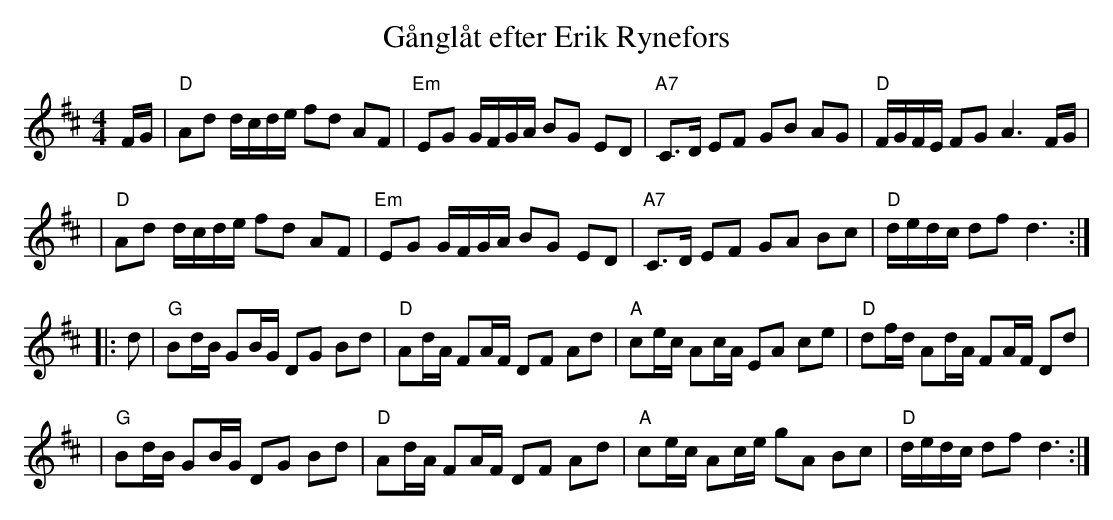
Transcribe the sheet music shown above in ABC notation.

X:1
T:Gånglåt efter Erik Rynefors
M:4/4
L:1/16
K:D
FG \
| "D"A2d2 dcde f2d2 A2F2 | "Em"E2G2 GFGA B2G2 E2D2 | "A7"C3D E2F2 G2B2 A2G2 | "D"FGFE F2G2 A6 FG |
| "D"A2d2 dcde f2d2 A2F2 | "Em"E2G2 GFGA B2G2 E2D2 | "A7"C3D E2F2 G2A2 B2c2 | "D"dedc d2f2 d6 :|
|: d2 \
| "G"B2dB G2BG D2G2 B2d2 | "D"A2dA F2AF D2F2 A2d2 | "A"c2ec A2cA E2A2 c2e2 | "D"d2fd A2dA F2AF D2d2 |
| "G"B2dB G2BG D2G2 B2d2 | "D"A2dA F2AF D2F2 A2d2 | "A"c2ec A2ce g2A2 B2c2 | "D"dedc d2f2 d6 :|
